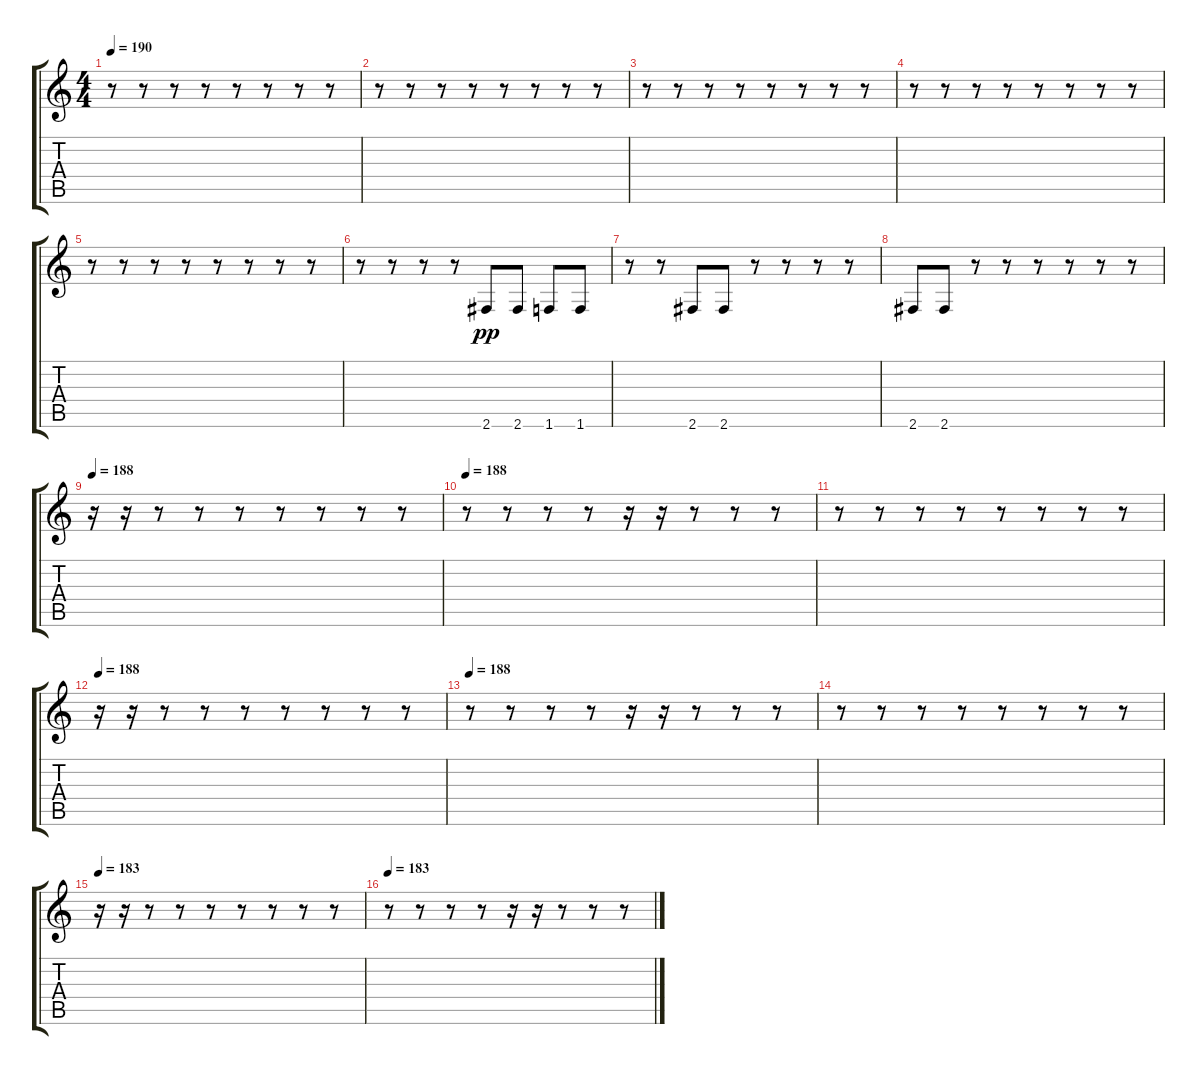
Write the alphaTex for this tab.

\track "" {instrument slapbass1}
\staff {score tabs}
\tuning (E4 B3 G3 D3 A2 E2) {hide}
\ts (4 4)
\tempo 190
\clef g2
\ks c
r.8{dy pp} r.8 r.8 r.8 r.8 r.8 r.8 r.8 |
r.8 r.8 r.8 r.8 r.8 r.8 r.8 r.8 |
r.8 r.8 r.8 r.8 r.8 r.8 r.8 r.8 |
r.8 r.8 r.8 r.8 r.8 r.8 r.8 r.8 |
r.8 r.8 r.8 r.8 r.8 r.8 r.8 r.8 |
r.8 r.8 r.8 r.8 2.6.8 2.6.8 1.6.8 1.6.8 |
r.8 r.8 2.6.8 2.6.8 r.8 r.8 r.8 r.8 |
2.6.8 2.6.8 r.8 r.8 r.8 r.8 r.8 r.8 |
\tempo 188
r.16 r.16 r.8 r.8 r.8 r.8 r.8 r.8 r.8 |
\tempo 188
r.8 r.8 r.8 r.8 r.16 r.16 r.8 r.8 r.8 |
r.8 r.8 r.8 r.8 r.8 r.8 r.8 r.8 |
\tempo 188
r.16 r.16 r.8 r.8 r.8 r.8 r.8 r.8 r.8 |
\tempo 188
r.8 r.8 r.8 r.8 r.16 r.16 r.8 r.8 r.8 |
r.8 r.8 r.8 r.8 r.8 r.8 r.8 r.8 |
\tempo 183
r.16 r.16 r.8 r.8 r.8 r.8 r.8 r.8 r.8 |
\tempo 183
r.8 r.8 r.8 r.8 r.16 r.16 r.8 r.8 r.8
